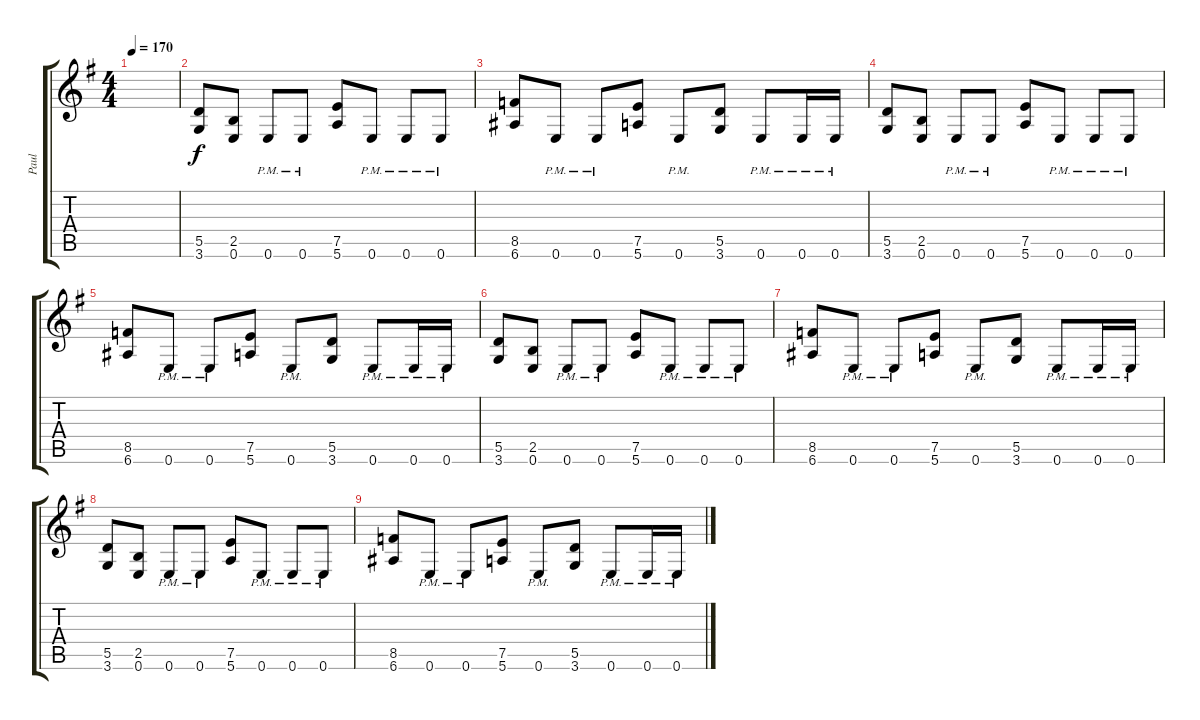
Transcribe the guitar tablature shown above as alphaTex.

\track ("Paul" "Paul") {instrument overdrivenguitar}
\staff {score tabs}
\tuning (E4 B3 G3 D3 A2 E2) {hide}
\ts (4 4)
\tempo 170
\clef g2
\ks g
|
(5.5 3.6).8 (2.5 0.6).8 0.6{pm}.8 0.6{pm}.8 (7.5 5.6).8 0.6{pm}.8 0.6{pm}.8 0.6{pm}.8 |
(8.5 6.6).8 0.6{pm}.8 0.6{pm}.8 (7.5 5.6).8 0.6{pm}.8 (5.5 3.6).8 0.6{pm}.8 0.6{pm}.16 0.6{pm}.16 |
(5.5 3.6).8 (2.5 0.6).8 0.6{pm}.8 0.6{pm}.8 (7.5 5.6).8 0.6{pm}.8 0.6{pm}.8 0.6{pm}.8 |
(8.5 6.6).8 0.6{pm}.8 0.6{pm}.8 (7.5 5.6).8 0.6{pm}.8 (5.5 3.6).8 0.6{pm}.8 0.6{pm}.16 0.6{pm}.16 |
(5.5 3.6).8 (2.5 0.6).8 0.6{pm}.8 0.6{pm}.8 (7.5 5.6).8 0.6{pm}.8 0.6{pm}.8 0.6{pm}.8 |
(8.5 6.6).8 0.6{pm}.8 0.6{pm}.8 (7.5 5.6).8 0.6{pm}.8 (5.5 3.6).8 0.6{pm}.8 0.6{pm}.16 0.6{pm}.16 |
(5.5 3.6).8 (2.5 0.6).8 0.6{pm}.8 0.6{pm}.8 (7.5 5.6).8 0.6{pm}.8 0.6{pm}.8 0.6{pm}.8 |
(8.5 6.6).8 0.6{pm}.8 0.6{pm}.8 (7.5 5.6).8 0.6{pm}.8 (5.5 3.6).8 0.6{pm}.8 0.6{pm}.16 0.6{pm}.16
